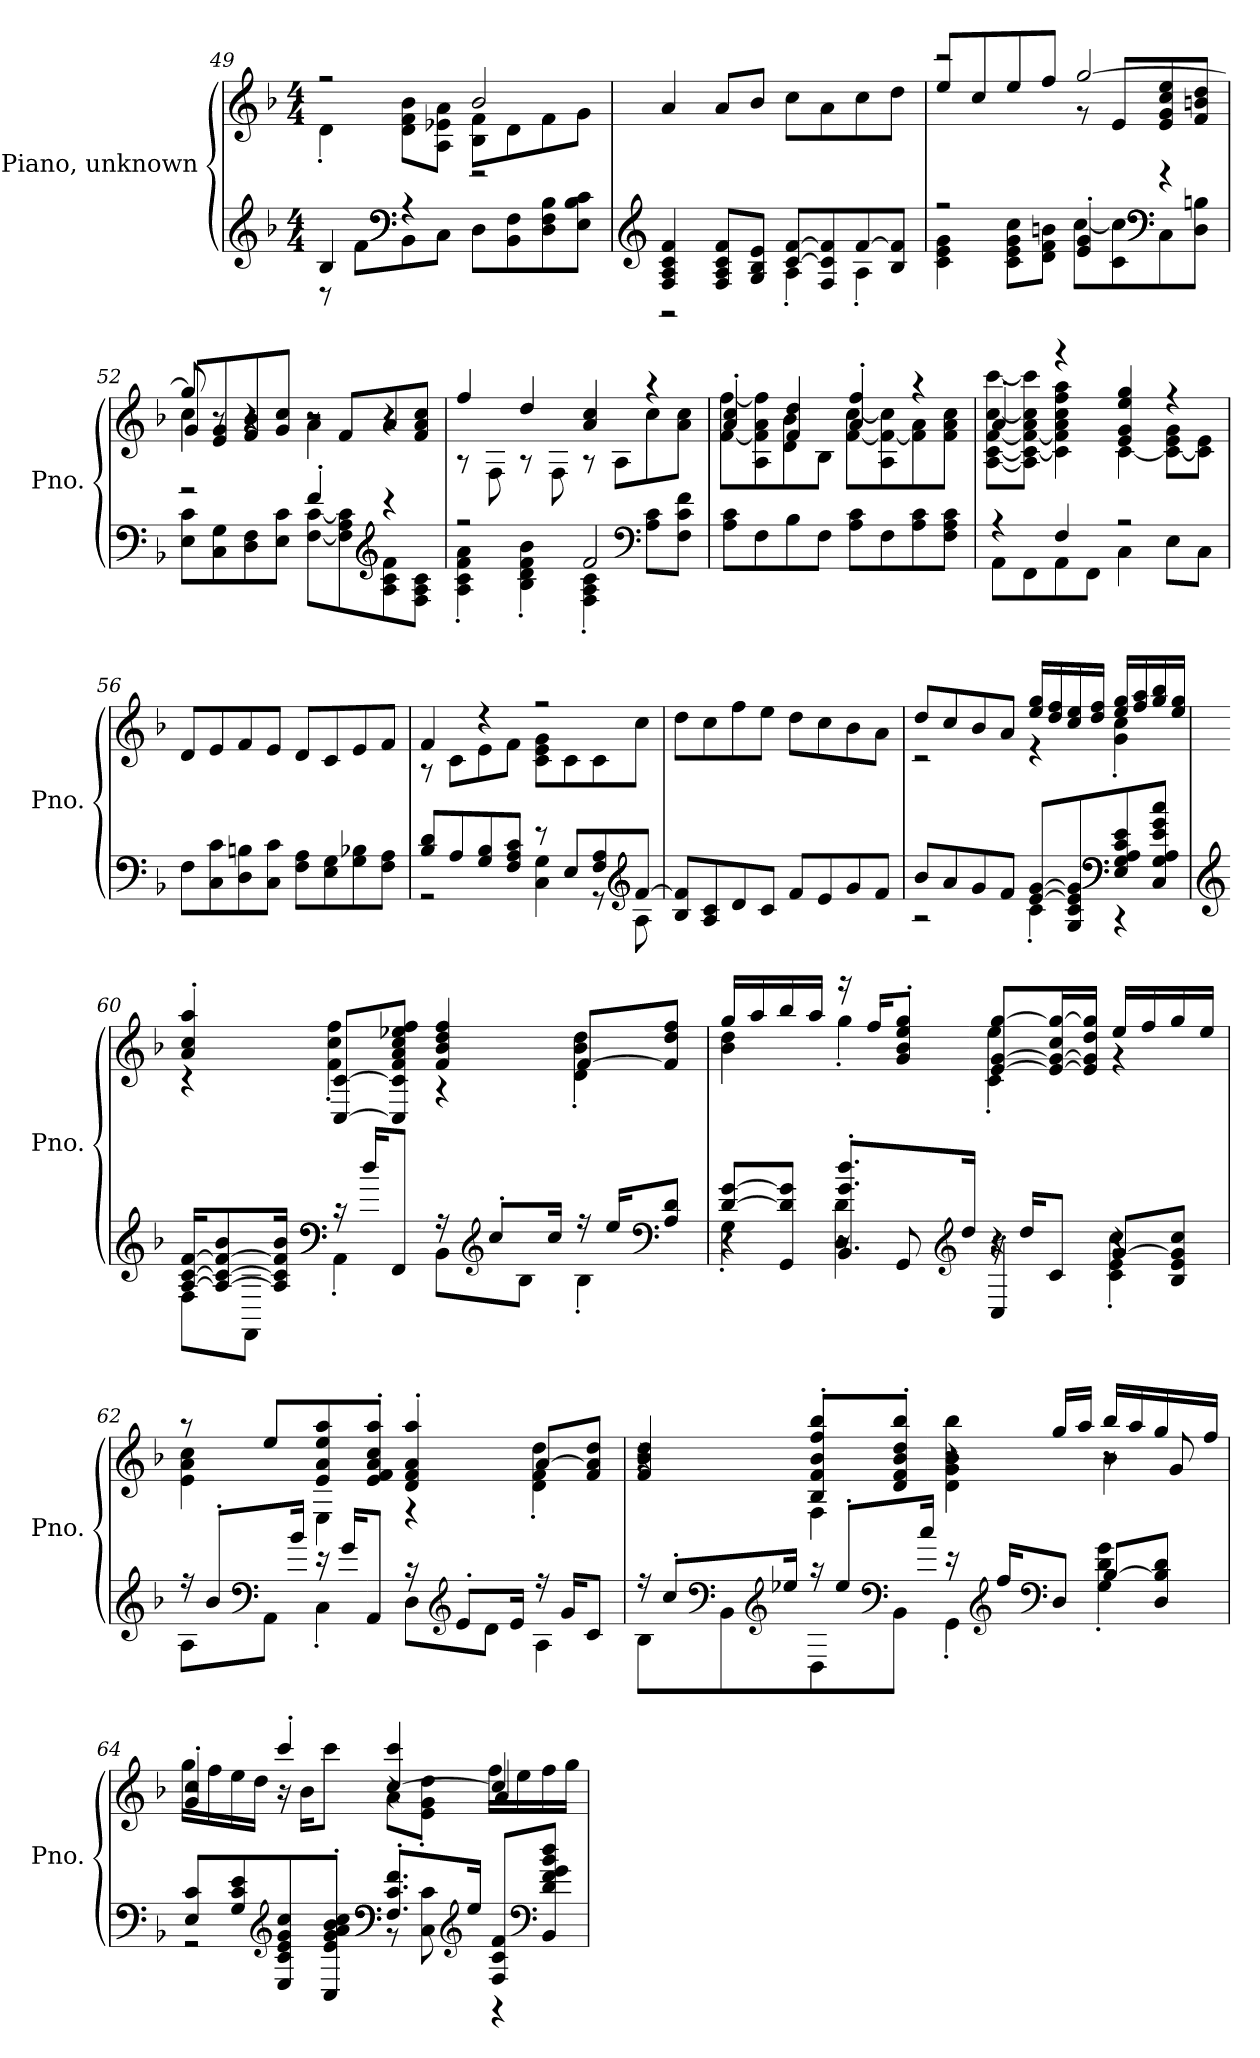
**kern	**kern
*part1	*part1
*staff2	*staff1
*I"Piano, unknown	*
*I'Pno.	*
*clefG2	*clefG2
*k[b-]	*k[b-]
*M4/4	*M4/4
=49	=49
*^	*^
4B-/	8r	2r	4d'\
.	8f\L	.	.
*clefF4	*	*	*
4r	8BB-\	.	8d\ 8f\ 8b-\L
.	8C\J	.	8A\ 8e-X\ 8a\J
2r	8D\L	2b-/	8B-\ 8f\L
.	8BB-\ 8F\	.	8d\
.	8D\ 8F\ 8B-\	.	8f\
.	8E\ 8B-\ 8c\J	.	8g\J
*	*	*v	*v
=50	=50	=50
*clefG2	*	*
4F/ 4A/ 4c/ 4f/	2r	4a/
8F/ 8A/ 8c/ 8f/L	.	8a/L
8G/ 8B-/ 8e/J	.	8b-/J
[8c/ [8f/L	4A'\	8cc\L
8F/ 8c/] 8f/]	.	8a\
[8f/	4A'\	8cc\
8B-/ 8f/]J	.	8dd\J
!!LO:PB:g=z
=51	=51	=51
*	*	*^
2r	4c\ 4e\ 4g\	2r	8ee/L
.	.	.	8cc/
.	8c\ 8e\ 8g\ 8cc\L	.	8ee/
.	8d\ 8f\ 8bn\J	.	8ff/J
4e/' 4g/'	[8cc\L	[2gg/	8r
.	8c\ 8cc\]	.	8e/L
*clefF4	*	*	*
4r	8C\	.	8e/ 8g/ 8cc/ 8ee/
.	8D\ 8Bn\J	.	8f/ 8bn/ 8dd/J
=52	=52	=52	=52
*	*	*	*^
2r	8E\ 8c\L	8gg/]	4cc\	8g/L
.	8C\ 8G\	8r	.	8e/ 8g/
.	8D\ 8F\	4r	4r	8f/ 8b-/
.	8E\ 8c\J	.	.	8g/ 8cc/J
4f'/	[8F\ [8c\L	2r	4a\	8r
.	8F\] 8A\ 8c\]	.	.	8f/L
*clefG2	*	*	*	*
4r	8A\ 8c\ 8f\	.	4r	8a/
.	8F\ 8A\ 8c\J	.	.	8f/ 8a/ 8cc/J
*	*	*	*v	*v
=53	=53	=53	=53
2r	4A\' 4c\' 4f\' 4a\'	4ff/	8r
.	.	.	8F\
.	4B-\' 4d\' 4f\' 4b-\'	4dd/	8r
.	.	.	8F\
2f/	4F\' 4A\' 4c\'	4a/ 4cc/	8r
.	.	.	8A\L
*clefF4	*	*	*
.	8A\ 8c\L	4r	8cc\
.	8F\ 8c\ 8f\J	.	8a\ 8cc\J
*v	*v	*	*
!!LO:LB:g=z	!!
=54	=54	=54
8A\ 8c\L	4a/' 4cc/'	[8f\ [8ff\L
8F\	.	8A\ 8f\] 8a\ 8ff\]
8B-\	4f/ 4dd/	8d\ 8b-\
8F\J	.	8B-\J
8A\ 8c\L	4a/' 4ff/'	[8f\ [8cc\L
8F\	.	8A\ 8f\_ 8cc\]
8A\ 8c\	4r	8f\] 8a\
8F\ 8A\ 8c\J	.	8f\ 8a\ 8cc\J
=55	=55	=55
*^	*	*
4r	8AA\L	4a'/	[8A\ [8c\ [8f\ [8cc\ [8ccc\L
.	8FF\	.	8A\] 8c\_ 8f\_ 8a\ 8cc\] 8ccc\]J
4F/	8AA\	4r	4c\] 4f\] 4a\ 4cc\ 4ff\ 4aa\
.	8FF\J	.	.
2r	4C\	4e/ 4g/ 4ee/ 4gg/	[4c\
.	8E\L	4r	8c\_ 8e\ 8g\L
.	8C\J	.	8c\] 8e\J
*v	*v	*	*
*	*v	*v
=56	=56
8F\L	8d/L
8C\ 8c\	8e/
8D\ 8Bn\	8f/
8C\ 8c\J	8e/J
8F\ 8A\L	8d/L
8E\ 8G\	8c/
8G\ 8B-X\	8e/
8F\ 8A\J	8f/J
=57	=57
*^	*^
8B-/ 8d/L	2r	4f/	8r
8A/	.	.	8c\L
8G/ 8B-/	.	4r	8e\
8F/ 8A/ 8c/J	.	.	8f\J
8r	4C\ 4G\	2r	8c\ 8e\ 8g\L
8E/L	.	.	8c\
8F/ 8A/	8r	.	8c\
*clefG2	*	*	*
[8f/J	8A\	.	8cc\J
*v	*v	*	*
*	*v	*v
!!LO:LB:g=z
=58	=58
8B-/ 8f/]L	8dd\L
8A/ 8c/	8cc\
8d/	8ff\
8c/J	8ee\J
8f/L	8dd\L
8e/	8cc\
8g/	8b-\
8f/J	8a\J
=59	=59
*^	*^
8b-/L	2r	8dd/L	2r
8a/	.	8cc/	.
8g/	.	8b-/	.
8f/J	.	8a/J	.
[8e/ [8g/L	4c'\	16ee/ 16gg/LL	4r
.	.	16dd/ 16ff/	.
8G/ 8c/ 8e/] 8g/]	.	16cc/ 16ee/	.
.	.	16dd/ 16ff/JJ	.
*clefF4	*	*	*
8E/ 8G/ 8A/ 8c/ 8e/	4r	16ee/ 16gg/LL	4g\' 4cc\'
.	.	16ff/ 16aa/	.
8C/ 8G/ 8A/ 8e/ 8g/ 8cc/J	.	16gg/ 16bb-/	.
.	.	16ee/ 16gg/JJ	.
=60	=60	=60	=60
*clefG2	*	*	*
[16A/ [16c/ [16f/KL	8F\L	4a/' 4cc/' 4aa/'	4r
8A/_ 8c/_ 8f/_ 8b-/	.	.	.
.	8FF\J	.	.
16A/] 16c/] 16f/] 16b-/Jk	.	.	.
*clefF4	*	*	*
16r	4AA'\	[8C/ [8c/L	4f\' 4cc\' 4ff\'
16dd/KL	.	.	.
8FF/J	.	8C/] 8c/] 8f/ 8a/ 8cc/ 8ee-X/ 8ff/J	.
16r	8BB-\L	4f/ 4b-/ 4dd/ 4ff/	4r
*clefG2	*	*	*
8cc'/L	.	.	.
.	8B-\J	.	.
16cc/Jk	.	.	.
16r	4B-'\	[8f/L	4d\' 4b-\' 4dd\'
16ee/KL	.	.	.
*clefF4	*	*	*
8A/ 8d/J	.	8f/] 8dd/ 8ff/J	.
!!LO:LB:g=z	!!
=61	=61	=61	=61
*	*^	*	*
[8d/ [8g/L	4G'\	4r	16gg/LL	4b-\ 4dd\
.	.	.	16aa/	.
8GG/ 8d/] 8g/]J	.	.	16bb-/	.
.	.	.	16aa/JJ	.
8.BB-/' 8.g/' 8.dd/'L	4D\ 4d\	8r	16r	4gg'\
.	.	.	16ff/KL	.
.	.	8GG/	8g/' 8b-/' 8ee/' 8gg/'J	.
*clefG2	*	*	*	*
16dd/Jk	.	.	.	.
16r	4r	4C'/	[8e/ [8g/ [8gg/L	4c\' 4ee\'
16dd/KL	.	.	.	.
8c/J	.	.	16e/_ 16g/_ 16cc/ 16gg/_L	.
.	.	.	16e/] 16g/] 16dd/ 16gg/]JJ	.
[8g/L	4c\' 4e\' 4cc\'	4r	16ee/LL	4r
.	.	.	16ff/	.
8B-/ 8e/ 8g/] 8cc/J	.	.	16gg/	.
.	.	.	16ee/JJ	.
*	*v	*v	*	*
=62	=62	=62	=62
16r	8A\L	8r	4e\ 4a\ 4cc\
8b-'/L	.	.	.
*clefF4	*	*	*
.	8AA\J	8ee/L	.
16b-/Jk	.	.	.
16r	4C'\	8e/ 8a/ 8ee/ 8aa/	4E\
16g/KL	.	.	.
8AA/J	.	8e/' 8f/' 8a/' 8cc/' 8aa/'J	.
16r	8D\L	4d/' 4f/' 4a/' 4aa/'	4r
*clefG2	*	*	*
8e'/L	.	.	.
.	8d\J	.	.
16e/Jk	.	.	.
16r	4A\	[8a/L	4d\' 4f\' 4dd\'
16g/KL	.	.	.
8c/J	.	8f/ 8a/] 8dd/J	.
!!LO:LB:g=z
=63	=63	=63	=63
*	*	*	*^
16r	8B-\L	4f/ 4b-/ 4dd/	4r	2r
8cc'/L	.	.	.	.
*clefF4	*	*	*	*
.	8BB-\	.	.	.
*clefG2	*	*	*	*
16ee-X/Jk	.	.	.	.
16r	8D\	8B-/' 8f/' 8b-/' 8ff/' 8bb-/'L	4F\	.
8ee-'/L	.	.	.	.
*clefF4	*	*	*	*
.	8BB-\J	8d/' 8f/' 8b-/' 8dd/' 8bb-/'J	.	.
16cc/Jk	.	.	.	.
16r	4GG'\	8r	4d\ 4g\ 4b-\ 4bb-\	4r
*clefG2	*	*	*	*
16ff/KL	.	.	.	.
*clefF4	*	*	*	*
8D/J	.	16gg/LL	.	.
.	.	16aa/JJ	.	.
[8B-/L	4G\' 4d\' 4g\'	16bb-/LL	4b-\	8r
.	.	16aa/	.	.
8D/ 8B-/] 8d/J	.	16gg/	.	8g/
.	.	16ff/JJ	.	.
!!LO:LB:g=z	!!	!!
=64	=64	=64	=64	=64
8E/ 8c/L	2r	4g/' 4cc/'	16gg\LL	2r
.	.	.	16ff\	.
8G/ 8c/ 8e/	.	.	16ee\	.
.	.	.	16dd\JJ	.
*clefG2	*	*	*	*
8E/ 8c/ 8e/ 8g/ 8cc/	.	4ccc'/	16r	.
.	.	.	16b-\KL	.
8C/' 8e/' 8g/' 8a/' 8b-/' 8cc/'J	.	.	8ccc\J	.
*clefF4	*	*	*	*
8.F/' 8.c/' 8.f/'L	8r	[4cc/ 4ccc/	8a\L	4r
.	8C\ 8c\	.	8e\' 8g\' 8dd\'J	.
*clefG2	*	*	*	*
16ee/Jk	.	.	.	.
8F/ 8c/ 8f/L	4r	4cc/]	16ff\LL	4a/
.	.	.	16ee\	.
*clefF4	*	*	*	*
8BB-/ 8d/ 8f/ 8g/ 8b-/ 8dd/J	.	.	16ff\	.
.	.	.	16gg\JJ	.
*v	*v	*	*	*
*	*v	*v	*v
=	=
*-	*-
